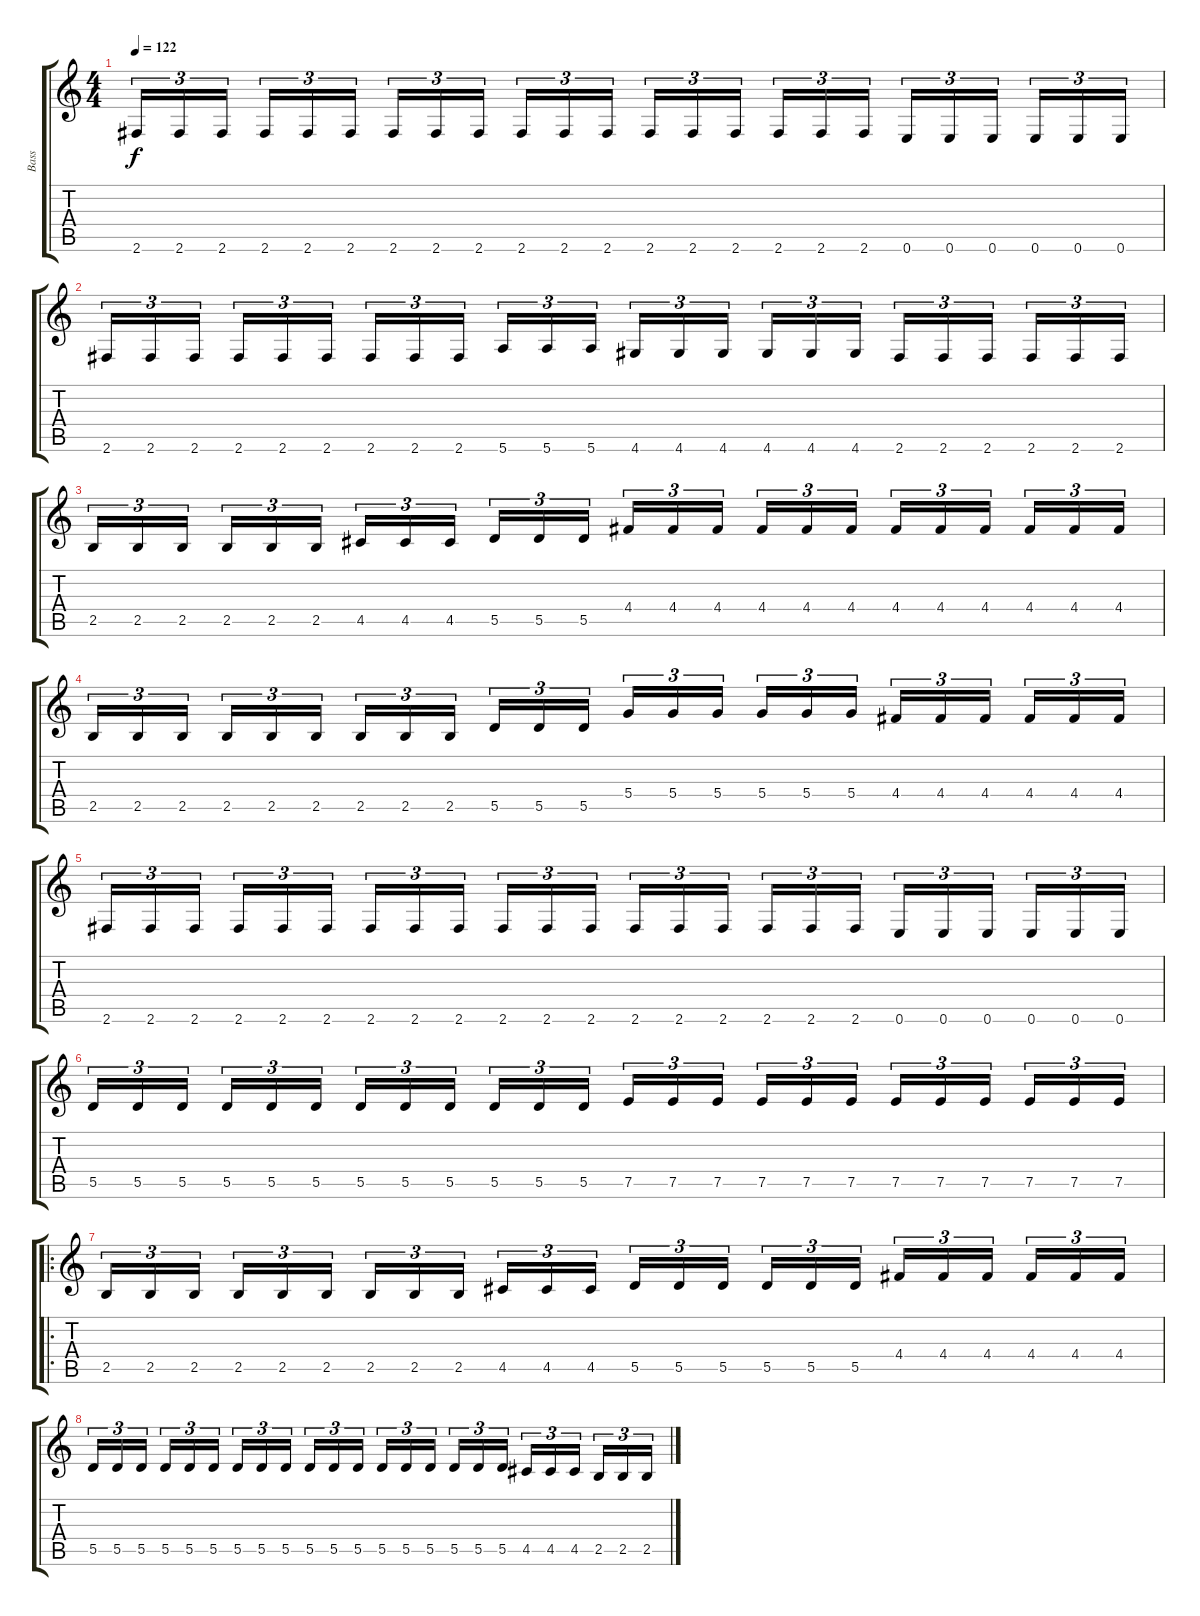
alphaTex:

\track ("Bass" "Bass") {instrument fretlessbass}
\staff {score tabs}
\tuning (E4 B3 G3 D3 A2 E2) {hide}
\ts (4 4)
\tempo 122
\clef g2
\ks c
2.6.16{tu (3 2) dy f} 2.6.16{tu (3 2)} 2.6.16{tu (3 2) beam splitsecondary} 2.6.16{tu (3 2)} 2.6.16{tu (3 2)} 2.6.16{tu (3 2)} 2.6.16{tu (3 2)} 2.6.16{tu (3 2)} 2.6.16{tu (3 2) beam splitsecondary} 2.6.16{tu (3 2)} 2.6.16{tu (3 2)} 2.6.16{tu (3 2)} 2.6.16{tu (3 2)} 2.6.16{tu (3 2)} 2.6.16{tu (3 2) beam splitsecondary} 2.6.16{tu (3 2)} 2.6.16{tu (3 2)} 2.6.16{tu (3 2)} 0.6.16{tu (3 2)} 0.6.16{tu (3 2)} 0.6.16{tu (3 2) beam splitsecondary} 0.6.16{tu (3 2)} 0.6.16{tu (3 2)} 0.6.16{tu (3 2)} |
2.6.16{tu (3 2)} 2.6.16{tu (3 2)} 2.6.16{tu (3 2) beam splitsecondary} 2.6.16{tu (3 2)} 2.6.16{tu (3 2)} 2.6.16{tu (3 2)} 2.6.16{tu (3 2)} 2.6.16{tu (3 2)} 2.6.16{tu (3 2) beam splitsecondary} 5.6.16{tu (3 2)} 5.6.16{tu (3 2)} 5.6.16{tu (3 2)} 4.6.16{tu (3 2)} 4.6.16{tu (3 2)} 4.6.16{tu (3 2) beam splitsecondary} 4.6.16{tu (3 2)} 4.6.16{tu (3 2)} 4.6.16{tu (3 2)} 2.6.16{tu (3 2)} 2.6.16{tu (3 2)} 2.6.16{tu (3 2) beam splitsecondary} 2.6.16{tu (3 2)} 2.6.16{tu (3 2)} 2.6.16{tu (3 2)} |
2.5.16{tu (3 2)} 2.5.16{tu (3 2)} 2.5.16{tu (3 2) beam splitsecondary} 2.5.16{tu (3 2)} 2.5.16{tu (3 2)} 2.5.16{tu (3 2)} 4.5.16{tu (3 2)} 4.5.16{tu (3 2)} 4.5.16{tu (3 2) beam splitsecondary} 5.5.16{tu (3 2)} 5.5.16{tu (3 2)} 5.5.16{tu (3 2)} 4.4.16{tu (3 2)} 4.4.16{tu (3 2)} 4.4.16{tu (3 2) beam splitsecondary} 4.4.16{tu (3 2)} 4.4.16{tu (3 2)} 4.4.16{tu (3 2)} 4.4.16{tu (3 2)} 4.4.16{tu (3 2)} 4.4.16{tu (3 2) beam splitsecondary} 4.4.16{tu (3 2)} 4.4.16{tu (3 2)} 4.4.16{tu (3 2)} |
2.5.16{tu (3 2)} 2.5.16{tu (3 2)} 2.5.16{tu (3 2) beam splitsecondary} 2.5.16{tu (3 2)} 2.5.16{tu (3 2)} 2.5.16{tu (3 2)} 2.5.16{tu (3 2)} 2.5.16{tu (3 2)} 2.5.16{tu (3 2) beam splitsecondary} 5.5.16{tu (3 2)} 5.5.16{tu (3 2)} 5.5.16{tu (3 2)} 5.4.16{tu (3 2)} 5.4.16{tu (3 2)} 5.4.16{tu (3 2) beam splitsecondary} 5.4.16{tu (3 2)} 5.4.16{tu (3 2)} 5.4.16{tu (3 2)} 4.4.16{tu (3 2)} 4.4.16{tu (3 2)} 4.4.16{tu (3 2) beam splitsecondary} 4.4.16{tu (3 2)} 4.4.16{tu (3 2)} 4.4.16{tu (3 2)} |
2.6.16{tu (3 2)} 2.6.16{tu (3 2)} 2.6.16{tu (3 2) beam splitsecondary} 2.6.16{tu (3 2)} 2.6.16{tu (3 2)} 2.6.16{tu (3 2)} 2.6.16{tu (3 2)} 2.6.16{tu (3 2)} 2.6.16{tu (3 2) beam splitsecondary} 2.6.16{tu (3 2)} 2.6.16{tu (3 2)} 2.6.16{tu (3 2)} 2.6.16{tu (3 2)} 2.6.16{tu (3 2)} 2.6.16{tu (3 2) beam splitsecondary} 2.6.16{tu (3 2)} 2.6.16{tu (3 2)} 2.6.16{tu (3 2)} 0.6.16{tu (3 2)} 0.6.16{tu (3 2)} 0.6.16{tu (3 2) beam splitsecondary} 0.6.16{tu (3 2)} 0.6.16{tu (3 2)} 0.6.16{tu (3 2)} |
5.5.16{tu (3 2)} 5.5.16{tu (3 2)} 5.5.16{tu (3 2) beam splitsecondary} 5.5.16{tu (3 2)} 5.5.16{tu (3 2)} 5.5.16{tu (3 2)} 5.5.16{tu (3 2)} 5.5.16{tu (3 2)} 5.5.16{tu (3 2) beam splitsecondary} 5.5.16{tu (3 2)} 5.5.16{tu (3 2)} 5.5.16{tu (3 2)} 7.5.16{tu (3 2)} 7.5.16{tu (3 2)} 7.5.16{tu (3 2) beam splitsecondary} 7.5.16{tu (3 2)} 7.5.16{tu (3 2)} 7.5.16{tu (3 2)} 7.5.16{tu (3 2)} 7.5.16{tu (3 2)} 7.5.16{tu (3 2) beam splitsecondary} 7.5.16{tu (3 2)} 7.5.16{tu (3 2)} 7.5.16{tu (3 2)} |
\ro
2.5.16{tu (3 2)} 2.5.16{tu (3 2)} 2.5.16{tu (3 2) beam splitsecondary} 2.5.16{tu (3 2)} 2.5.16{tu (3 2)} 2.5.16{tu (3 2)} 2.5.16{tu (3 2)} 2.5.16{tu (3 2)} 2.5.16{tu (3 2) beam splitsecondary} 4.5.16{tu (3 2)} 4.5.16{tu (3 2)} 4.5.16{tu (3 2)} 5.5.16{tu (3 2)} 5.5.16{tu (3 2)} 5.5.16{tu (3 2) beam splitsecondary} 5.5.16{tu (3 2)} 5.5.16{tu (3 2)} 5.5.16{tu (3 2)} 4.4.16{tu (3 2)} 4.4.16{tu (3 2)} 4.4.16{tu (3 2) beam splitsecondary} 4.4.16{tu (3 2)} 4.4.16{tu (3 2)} 4.4.16{tu (3 2)} |
5.5.16{tu (3 2)} 5.5.16{tu (3 2)} 5.5.16{tu (3 2) beam splitsecondary} 5.5.16{tu (3 2)} 5.5.16{tu (3 2)} 5.5.16{tu (3 2)} 5.5.16{tu (3 2)} 5.5.16{tu (3 2)} 5.5.16{tu (3 2) beam splitsecondary} 5.5.16{tu (3 2)} 5.5.16{tu (3 2)} 5.5.16{tu (3 2)} 5.5.16{tu (3 2)} 5.5.16{tu (3 2)} 5.5.16{tu (3 2) beam splitsecondary} 5.5.16{tu (3 2)} 5.5.16{tu (3 2)} 5.5.16{tu (3 2)} 4.5.16{tu (3 2)} 4.5.16{tu (3 2)} 4.5.16{tu (3 2) beam splitsecondary} 2.5.16{tu (3 2)} 2.5.16{tu (3 2)} 2.5.16{tu (3 2)}
